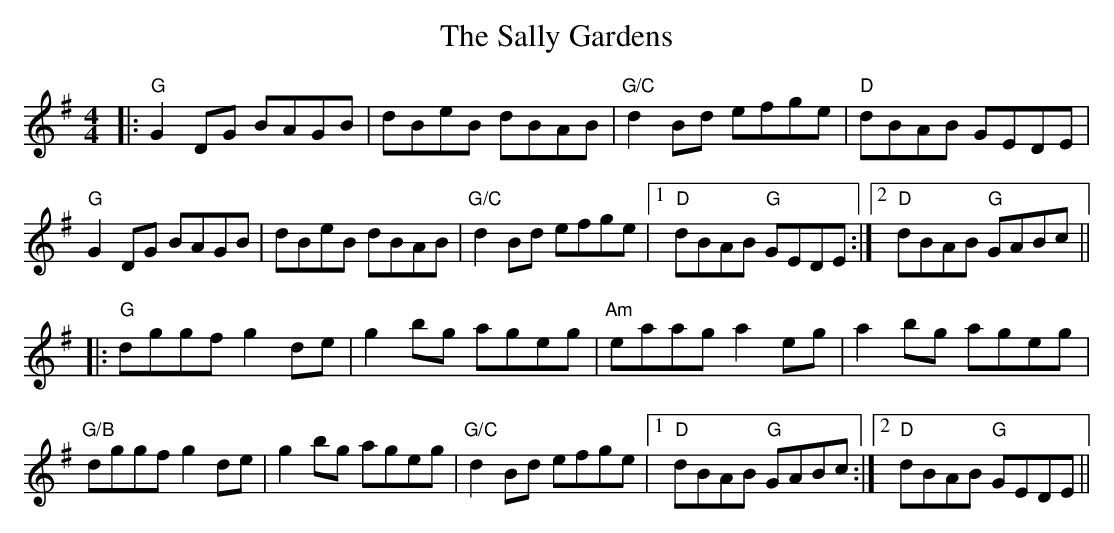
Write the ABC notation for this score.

X:1
T: The Sally Gardens
M: 4/4
L: 1/8
K: Gmaj
|:"G" G2DG BAGB|dBeB dBAB|"G/C" d2Bd efge|"D" dBAB GEDE|
"G" G2DG BAGB|dBeB dBAB|"G/C" d2Bd efge|1 "D" dBAB "G" GEDE:|2 "D" dBAB "G" GABc||
|:"G" dggf g2de|g2bg ageg|"Am" eaag a2eg|a2bg ageg|
"G/B" dggf g2de|g2bg ageg|"G/C" d2Bd efge|1 "D" dBAB "G" GABc:|2 "D" dBAB "G" GEDE||
